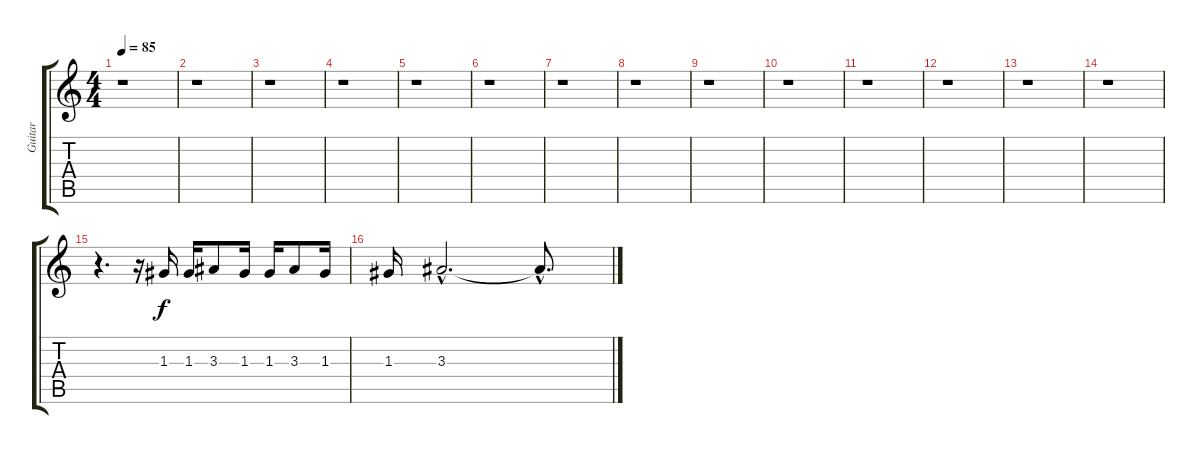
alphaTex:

\track ("Guitar" "Guitar") {instrument overdrivenguitar}
\staff {score tabs}
\tuning (E4 B3 G3 D3 A2 E2) {hide}
\ts (4 4)
\tempo 85
\clef g2
\ks c
r.1{dy f} |
r.1 |
r.1 |
r.1 |
r.1 |
r.1 |
r.1 |
r.1 |
r.1 |
r.1 |
r.1 |
r.1 |
r.1 |
r.1 |
r.4{d} r.16 1.3.16 1.3.16 3.3.8 1.3.16 1.3.16 3.3.8 1.3.16 |
1.3.16 3.3{hac}.2{d} 3.3{hac t}.8{d}
